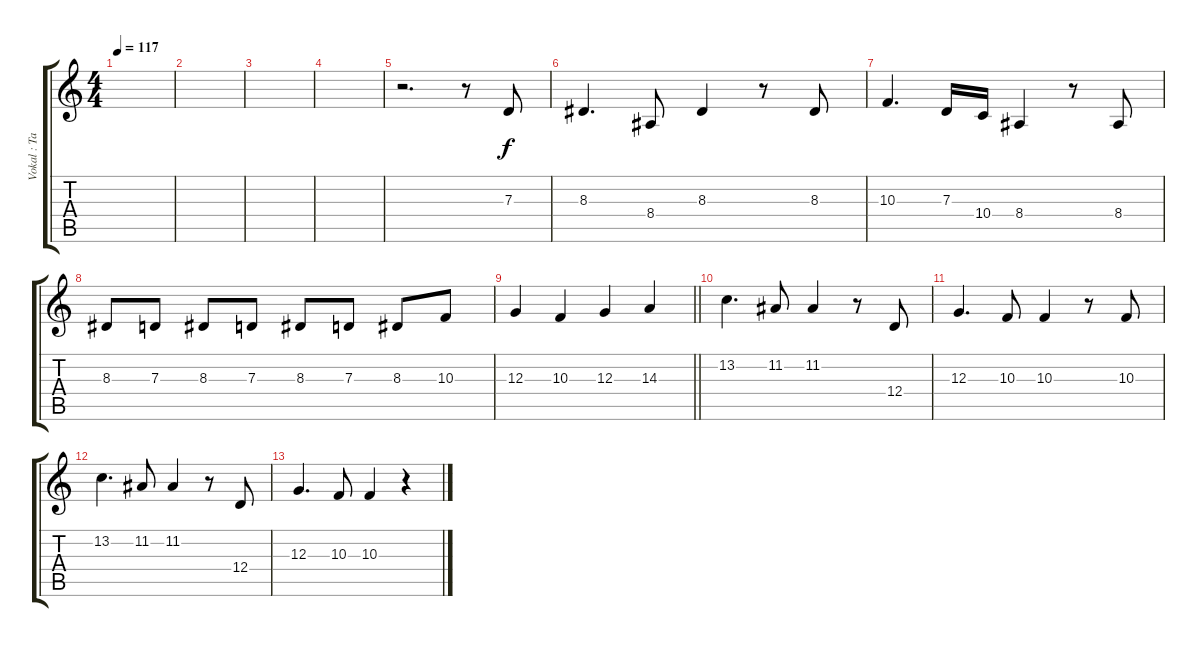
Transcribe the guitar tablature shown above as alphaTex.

\track ("Vokal : Tainaka Ritsu - San" "Vokal : Ta") {instrument lead6voice}
\staff {score tabs}
\tuning (E4 B3 G3 D3 A2 E2) {hide}
\ts (4 4)
\tempo 117
\clef g2
\ks c
|
|
|
|
r.2{d} r.8 7.3.8 |
8.3.4{d} 8.4.8 8.3.4 r.8 8.3.8 |
10.3.4{d} 7.3.16 10.4.16 8.4.4 r.8 8.4.8 |
8.3.8 7.3.8 8.3.8 7.3.8 8.3.8 7.3.8 8.3.8 10.3.8 |
\barLineRight lightlight
12.3.4 10.3.4 12.3.4 14.3.4 |
13.2.4{d volume 11} 11.2.8 11.2.4 r.8 12.4.8 |
12.3.4{d} 10.3.8 10.3.4 r.8 10.3.8 |
13.2.4{d} 11.2.8 11.2.4 r.8 12.4.8 |
12.3.4{d} 10.3.8 10.3.4 r.4
